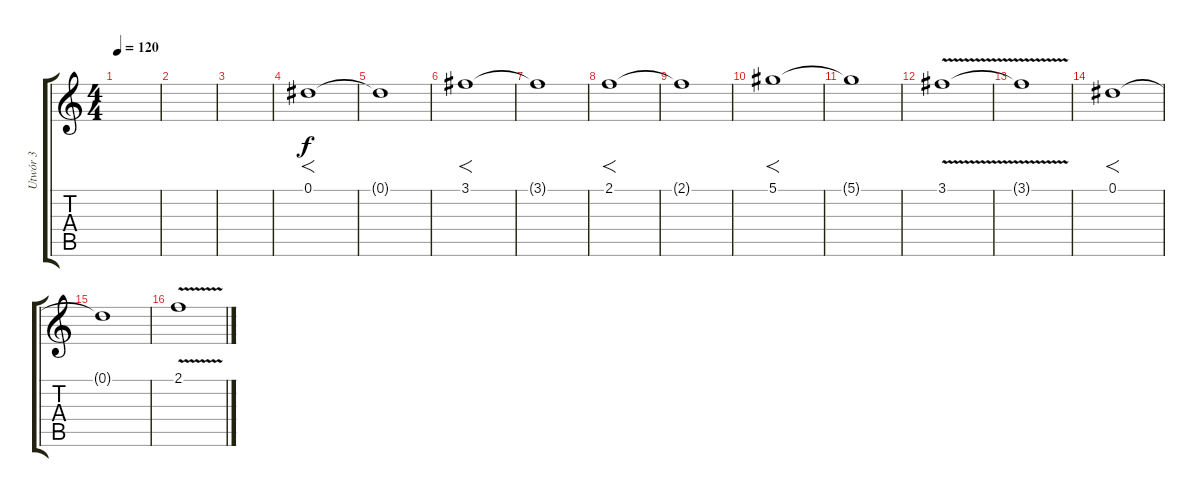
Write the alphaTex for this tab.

\track ("Utwór 3" "Utwór 3") {instrument overdrivenguitar}
\staff {score tabs}
\tuning (Eb4 Bb3 Gb3 Db3 Ab2 Eb2) {hide}
\ts (4 4)
\tempo 120
\clef g2
\ks c
|
|
|
0.1.1{f volume 16} |
0.1{t}.1 |
3.1.1{f} |
3.1{t}.1 |
2.1.1{f} |
2.1{t}.1 |
5.1.1{f} |
5.1{t}.1 |
3.1{v}.1 |
3.1{t}.1 |
0.1.1{f} |
0.1{t}.1 |
2.1{v}.1
